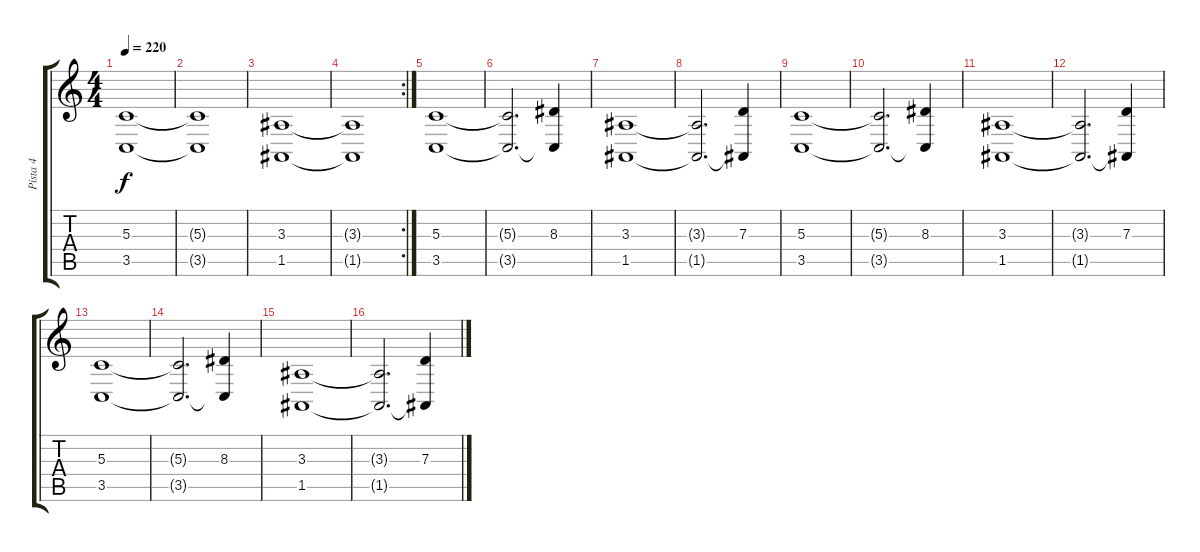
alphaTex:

\track ("Pista 4" "Pista 4") {instrument stringensemble1}
\staff {score tabs}
\tuning (E4 B3 G3 D3 A2 E2) {hide}
\ts (4 4)
\tempo 220
\clef g2
\ks c
(5.3 3.5).1{dy f} |
(5.3{t} 3.5{t}).1 |
(3.3 1.5).1 |
\rc 2
(3.3{t} 1.5{t}).1 |
(5.3 3.5).1 |
(5.3{t} 3.5{t}).2{d} (8.3 3.5{t}).4 |
(3.3 1.5).1 |
(3.3{t} 1.5{t}).2{d} (7.3 1.5{t}).4 |
(5.3 3.5).1 |
(5.3{t} 3.5{t}).2{d} (8.3 3.5{t}).4 |
(3.3 1.5).1 |
(3.3{t} 1.5{t}).2{d} (7.3 1.5{t}).4 |
(5.3 3.5).1 |
(5.3{t} 3.5{t}).2{d} (8.3 3.5{t}).4 |
(3.3 1.5).1 |
(3.3{t} 1.5{t}).2{d} (7.3 1.5{t}).4
